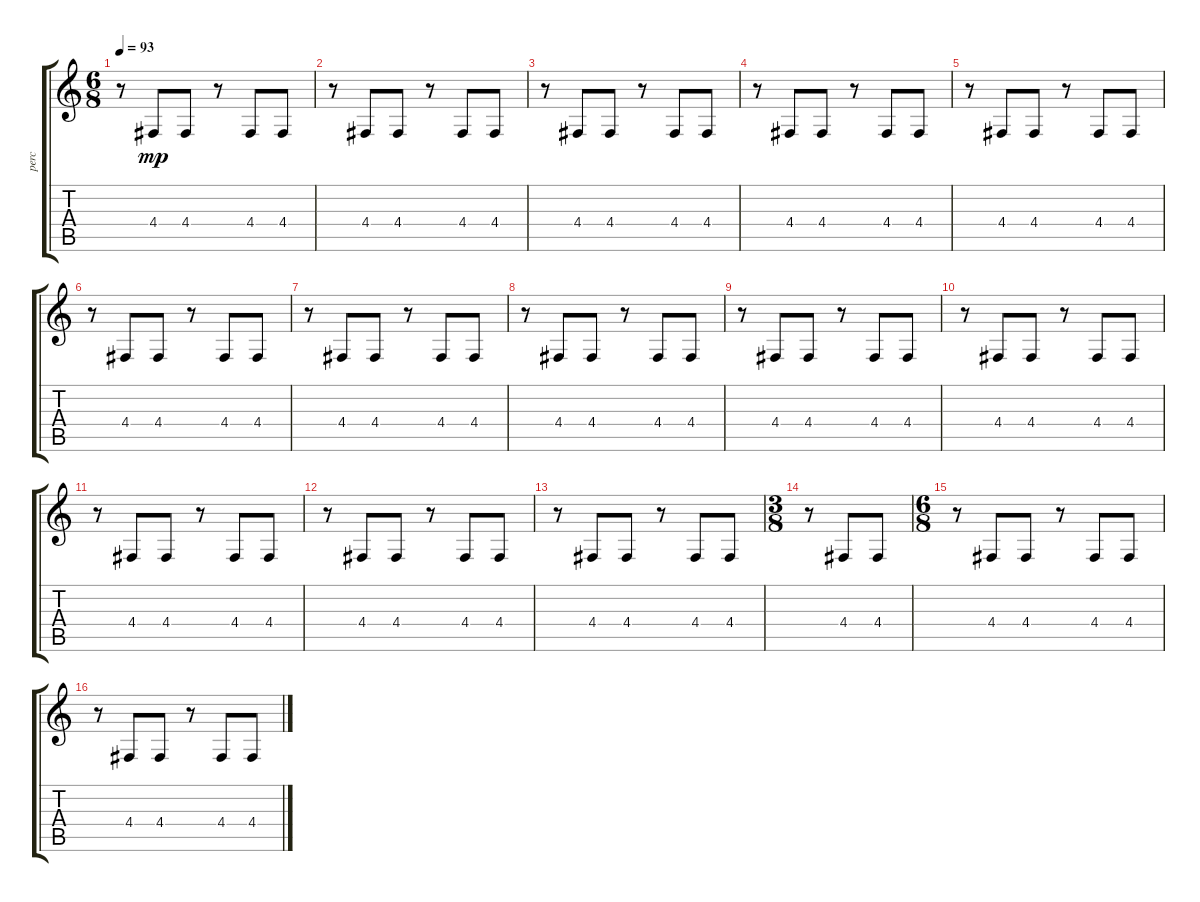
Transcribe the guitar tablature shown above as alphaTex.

\track ("perc" "perc") {instrument acousticgrandpiano}
\staff {score tabs}
\tuning (E4 B3 G3 D3 A2 E2) {hide}
\ts (6 8)
\tempo 93
\clef g2
\ks c
r.8{dy mp} 4.4.8 4.4.8 r.8 4.4.8 4.4.8 |
r.8 4.4.8 4.4.8 r.8 4.4.8 4.4.8 |
r.8 4.4.8 4.4.8 r.8 4.4.8 4.4.8 |
r.8 4.4.8 4.4.8 r.8 4.4.8 4.4.8 |
r.8 4.4.8 4.4.8 r.8 4.4.8 4.4.8 |
r.8 4.4.8 4.4.8 r.8 4.4.8 4.4.8 |
r.8 4.4.8 4.4.8 r.8 4.4.8 4.4.8 |
r.8 4.4.8 4.4.8 r.8 4.4.8 4.4.8 |
r.8 4.4.8 4.4.8 r.8 4.4.8 4.4.8 |
r.8 4.4.8 4.4.8 r.8 4.4.8 4.4.8 |
r.8 4.4.8 4.4.8 r.8 4.4.8 4.4.8 |
r.8 4.4.8 4.4.8 r.8 4.4.8 4.4.8 |
r.8 4.4.8 4.4.8 r.8 4.4.8 4.4.8 |
\ts (3 8)
r.8 4.4.8 4.4.8 |
\ts (6 8)
r.8 4.4.8 4.4.8 r.8 4.4.8 4.4.8 |
r.8 4.4.8 4.4.8 r.8 4.4.8 4.4.8
